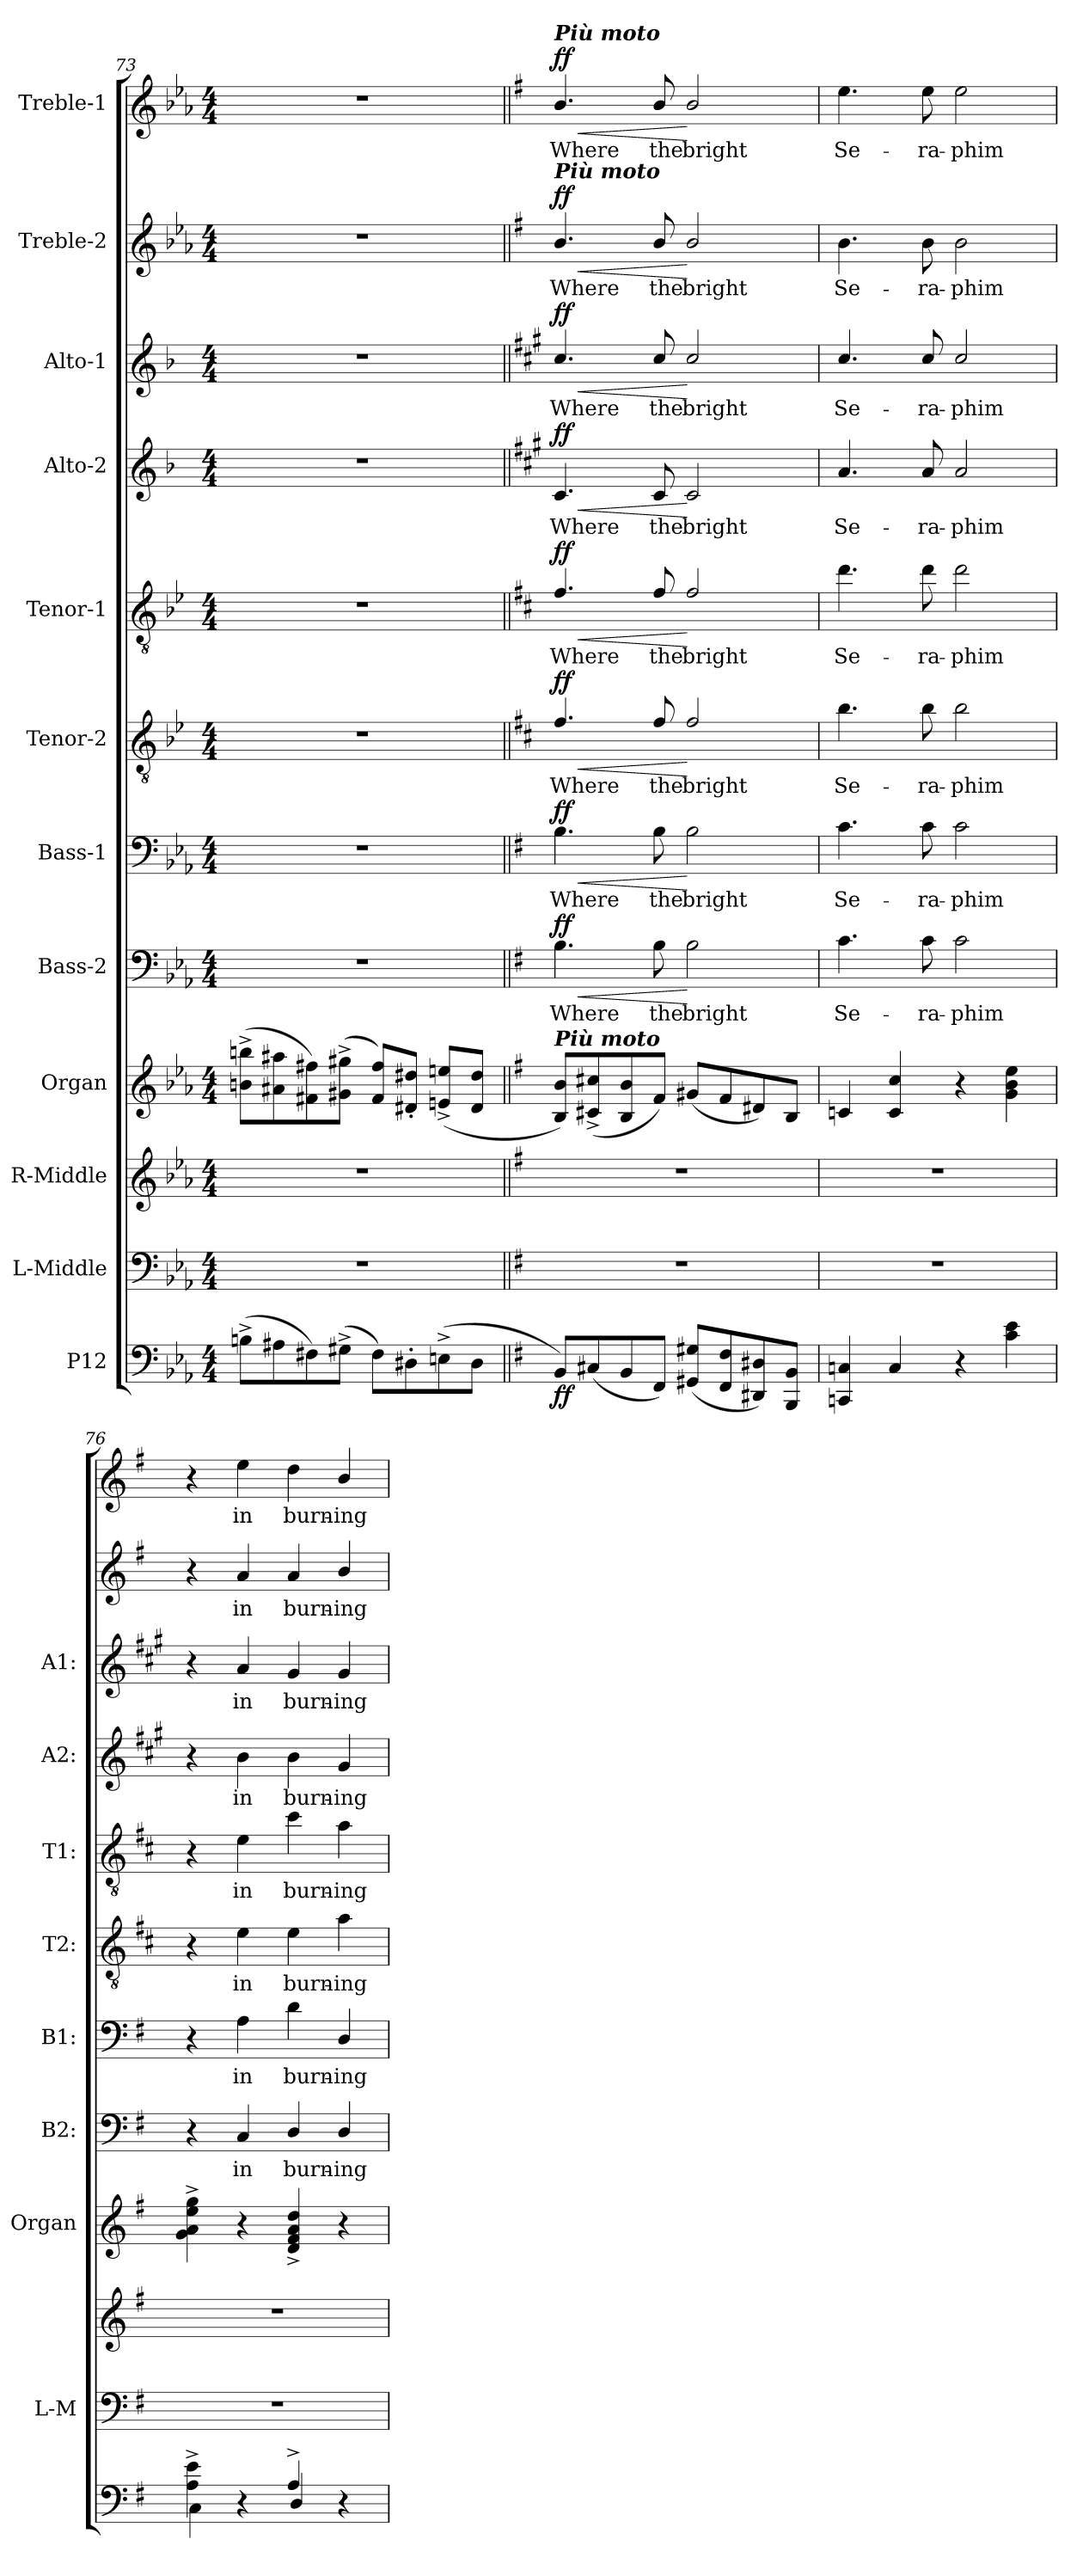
**kern	**dynam	**kern	**kern	**kern	**kern	**text	**dynam	**kern	**text	**dynam	**kern	**text	**dynam	**kern	**text	**dynam	**kern	**text	**dynam	**kern	**text	**dynam	**kern	**text	**dynam	**kern	**text	**dynam
*part12	*part12	*part11	*part10	*part9	*part8	*part8	*part8	*part7	*part7	*part7	*part6	*part6	*part6	*part5	*part5	*part5	*part4	*part4	*part4	*part3	*part3	*part3	*part2	*part2	*part2	*part1	*part1	*part1
*staff12	*staff12	*staff11	*staff10	*staff9	*staff8	*staff8	*staff8	*staff7	*staff7	*staff7	*staff6	*staff6	*staff6	*staff5	*staff5	*staff5	*staff4	*staff4	*staff4	*staff3	*staff3	*staff3	*staff2	*staff2	*staff2	*staff1	*staff1	*staff1
*I"P12	*	*I"L-Middle	*I"R-Middle	*I"Organ	*I"Bass-2	*	*	*I"Bass-1	*	*	*I"Tenor-2	*	*	*I"Tenor-1	*	*	*I"Alto-2	*	*	*I"Alto-1	*	*	*I"Treble-2	*	*	*I"Treble-1	*	*
*	*	*I'L-M	*	*I'Organ	*I'B2:	*	*	*I'B1:	*	*	*I'T2:	*	*	*I'T1:	*	*	*I'A2:	*	*	*I'A1:	*	*	*	*	*	*	*	*
*clefF4	*	*clefF4	*clefG2	*clefG2	*clefF4	*	*	*clefF4	*	*	*clefGv2	*	*	*clefGv2	*	*	*clefG2	*	*	*clefG2	*	*	*clefG2	*	*	*clefG2	*	*
*	*	*	*	*	*	*	*	*	*	*	*ITrd4c7	*	*	*ITrd4c7	*	*	*ITrd1c2	*	*	*ITrd1c2	*	*	*ITrd-7c-12	*	*	*ITrd-7c-12	*	*
*k[b-e-a-]	*	*k[b-e-a-]	*k[b-e-a-]	*k[b-e-a-]	*k[b-e-a-]	*	*	*k[b-e-a-]	*	*	*k[b-e-a-]	*	*	*k[b-e-a-]	*	*	*k[b-e-a-]	*	*	*k[b-e-a-]	*	*	*k[b-e-a-]	*	*	*k[b-e-a-]	*	*
*E-:	*	*E-:	*E-:	*E-:	*E-:	*	*	*E-:	*	*	*E-:	*	*	*E-:	*	*	*E-:	*	*	*E-:	*	*	*E-:	*	*	*E-:	*	*
*M4/4	*	*M4/4	*M4/4	*M4/4	*M4/4	*	*	*M4/4	*	*	*M4/4	*	*	*M4/4	*	*	*M4/4	*	*	*M4/4	*	*	*M4/4	*	*	*M4/4	*	*
=73	=73	=73	=73	=73	=73	=73	=73	=73	=73	=73	=73	=73	=73	=73	=73	=73	=73	=73	=73	=73	=73	=73	=73	=73	=73	=73	=73	=73
(8Bn^i\L	.	1r	1r	(8bni\^ 8bbni^L	1r	.	.	1r	.	.	1r	.	.	1r	.	.	1r	.	.	1r	.	.	1r	.	.	1r	.	.
8A#Xi\	.	.	.	8a#Xi\ 8aa#Xi	.	.	.	.	.	.	.	.	.	.	.	.	.	.	.	.	.	.	.	.	.	.	.	.
8F#Xi\)	.	.	.	8f#Xi\ 8ff#Xi)	.	.	.	.	.	.	.	.	.	.	.	.	.	.	.	.	.	.	.	.	.	.	.	.
(8G#X^i\J	.	.	.	(8g#Xi\^ 8gg#Xi^J	.	.	.	.	.	.	.	.	.	.	.	.	.	.	.	.	.	.	.	.	.	.	.	.
8F#i\L)	.	.	.	8f#i/ 8ff#iL)	.	.	.	.	.	.	.	.	.	.	.	.	.	.	.	.	.	.	.	.	.	.	.	.
8D#X'i\	.	.	.	8d#Xi/' 8dd#Xi'J	.	.	.	.	.	.	.	.	.	.	.	.	.	.	.	.	.	.	.	.	.	.	.	.
(8En^i\	.	.	.	(8eni/^ 8eeni^L	.	.	.	.	.	.	.	.	.	.	.	.	.	.	.	.	.	.	.	.	.	.	.	.
8D#i\J	.	.	.	8d#i/ 8dd#iJ	.	.	.	.	.	.	.	.	.	.	.	.	.	.	.	.	.	.	.	.	.	.	.	.
!!LO:PB:g=z
=74||	=74||	=74||	=74||	=74||	=74||	=74||	=74||	=74||	=74||	=74||	=74||	=74||	=74||	=74||	=74||	=74||	=74||	=74||	=74||	=74||	=74||	=74||	=74||	=74||	=74||	=74||	=74||	=74||
*k[f#]	*	*k[f#]	*k[f#]	*k[f#]	*k[f#]	*	*	*k[f#]	*	*	*k[f#]	*	*	*k[f#]	*	*	*k[f#]	*	*	*k[f#]	*	*	*k[f#]	*	*	*k[f#]	*	*
*G:	*	*G:	*G:	*G:	*G:	*	*	*G:	*	*	*G:	*	*	*G:	*	*	*G:	*	*	*G:	*	*	*G:	*	*	*G:	*	*
!	!	!	!	!	!	!LO:LY:b:color=#000000	!LO:HP:b	!	!	!	!	!	!	!	!	!	!	!	!	!	!	!	!	!	!	!	!	!
!	!	!	!	!	!	!	!	!	!LO:LY:b:color=#000000	!LO:HP:b	!	!	!	!	!	!	!	!	!	!	!	!	!	!	!	!	!	!
!	!	!	!	!	!	!	!	!	!	!	!	!LO:LY:b:color=#000000	!LO:HP:b	!	!	!	!	!	!	!	!	!	!	!	!	!	!	!
!	!	!	!	!	!	!	!	!	!	!	!	!	!	!	!LO:LY:b:color=#000000	!LO:HP:b	!	!	!	!	!	!	!	!	!	!	!	!
!	!	!	!	!	!	!	!	!	!	!	!	!	!	!	!	!	!	!LO:LY:b:color=#000000	!LO:HP:b	!	!	!	!	!	!	!	!	!
!	!	!	!	!	!	!	!	!	!	!	!	!	!	!	!	!	!	!	!	!	!LO:LY:b:color=#000000	!LO:HP:b	!	!	!	!	!	!
!	!	!	!	!	!	!	!	!	!	!	!	!	!	!	!	!	!	!	!	!	!	!	!	!LO:LY:b:color=#000000	!LO:HP:b	!	!	!
!	!	!	!	!	!	!	!	!	!	!	!	!	!	!	!	!	!	!	!	!	!	!	!	!	!	!LO:TX:a:Bi:t=Più moto	!	!
!	!	!	!	!	!	!	!	!	!	!	!	!	!	!	!	!	!	!	!	!	!	!	!LO:TX:a:Bi:t=Più moto	!	!	!	!	!
!	!	!	!	!LO:TX:a:Bi:t=Più moto	!	!	!	!	!	!	!	!	!	!	!	!	!	!	!	!	!	!	!	!	!	!	!	!
!	!	!	!	!	!	!	!	!	!	!	!	!	!	!	!	!	!	!	!	!	!	!	!	!	!	!	!LO:LY:b:color=#000000	!LO:HP:b
8BBi/L)	ff	1r	1r	8Bi/ 8biL)	4.Bi\	Where	< ff	4.Bi\	Where	< ff	4.Bi/	Where	< ff	4.Bi/	Where	< ff	4.Bi/	Where	< ff	4.bi/	Where	< ff	4.bbi/	Where	< ff	4.bbi/	Where	< ff
(8C#Xi/	.	.	.	(8c#Xi/^ 8cc#Xi^	.	.	.	.	.	.	.	.	.	.	.	.	.	.	.	.	.	.	.	.	.	.	.	.
8BBi/	.	.	.	8Bi/ 8bi	.	.	.	.	.	.	.	.	.	.	.	.	.	.	.	.	.	.	.	.	.	.	.	.
!	!	!	!	!	!	!LO:LY:b:color=#000000	!	!	!	!	!	!	!	!	!	!	!	!	!	!	!	!	!	!	!	!	!	!
!	!	!	!	!	!	!	!	!	!LO:LY:b:color=#000000	!	!	!	!	!	!	!	!	!	!	!	!	!	!	!	!	!	!	!
!	!	!	!	!	!	!	!	!	!	!	!	!LO:LY:b:color=#000000	!	!	!	!	!	!	!	!	!	!	!	!	!	!	!	!
!	!	!	!	!	!	!	!	!	!	!	!	!	!	!	!LO:LY:b:color=#000000	!	!	!	!	!	!	!	!	!	!	!	!	!
!	!	!	!	!	!	!	!	!	!	!	!	!	!	!	!	!	!	!LO:LY:b:color=#000000	!	!	!	!	!	!	!	!	!	!
!	!	!	!	!	!	!	!	!	!	!	!	!	!	!	!	!	!	!	!	!	!LO:LY:b:color=#000000	!	!	!	!	!	!	!
!	!	!	!	!	!	!	!	!	!	!	!	!	!	!	!	!	!	!	!	!	!	!	!	!LO:LY:b:color=#000000	!	!	!	!
!	!	!	!	!	!	!	!	!	!	!	!	!	!	!	!	!	!	!	!	!	!	!	!	!	!	!	!LO:LY:b:color=#000000	!
8FF#i/J)	.	.	.	8f#i/J)	8Bi\	the	.	8Bi\	the	.	8Bi/	the	.	8Bi/	the	.	8Bi/	the	.	8bi/	the	.	8bbi/	the	.	8bbi/	the	.
!	!	!	!	!	!	!LO:LY:b:color=#000000	!	!	!	!	!	!	!	!	!	!	!	!	!	!	!	!	!	!	!	!	!	!
!	!	!	!	!	!	!	!	!	!LO:LY:b:color=#000000	!	!	!	!	!	!	!	!	!	!	!	!	!	!	!	!	!	!	!
!	!	!	!	!	!	!	!	!	!	!	!	!LO:LY:b:color=#000000	!	!	!	!	!	!	!	!	!	!	!	!	!	!	!	!
!	!	!	!	!	!	!	!	!	!	!	!	!	!	!	!LO:LY:b:color=#000000	!	!	!	!	!	!	!	!	!	!	!	!	!
!	!	!	!	!	!	!	!	!	!	!	!	!	!	!	!	!	!	!LO:LY:b:color=#000000	!	!	!	!	!	!	!	!	!	!
!	!	!	!	!	!	!	!	!	!	!	!	!	!	!	!	!	!	!	!	!	!LO:LY:b:color=#000000	!	!	!	!	!	!	!
!	!	!	!	!	!	!	!	!	!	!	!	!	!	!	!	!	!	!	!	!	!	!	!	!LO:LY:b:color=#000000	!	!	!	!
!	!	!	!	!	!	!	!	!	!	!	!	!	!	!	!	!	!	!	!	!	!	!	!	!	!	!	!LO:LY:b:color=#000000	!
(8GG#Xi/ 8G#XiL	.	.	.	(8g#Xi/L	2Bi\	bright	[	2Bi\	bright	[	2Bi/	bright	[	2Bi/	bright	[	2Bi/	bright	[	2bi/	bright	[	2bbi/	bright	[	2bbi/	bright	[
8FF#i/ 8F#i	.	.	.	8f#i/	.	.	.	.	.	.	.	.	.	.	.	.	.	.	.	.	.	.	.	.	.	.	.	.
8DD#Xi/ 8D#Xi)	.	.	.	8d#Xi/)	.	.	.	.	.	.	.	.	.	.	.	.	.	.	.	.	.	.	.	.	.	.	.	.
8BBBi/ 8BBiJ	.	.	.	8Bi/J	.	.	.	.	.	.	.	.	.	.	.	.	.	.	.	.	.	.	.	.	.	.	.	.
=75	=75	=75	=75	=75	=75	=75	=75	=75	=75	=75	=75	=75	=75	=75	=75	=75	=75	=75	=75	=75	=75	=75	=75	=75	=75	=75	=75	=75
!	!	!	!	!	!	!LO:LY:b:color=#000000	!	!	!	!	!	!	!	!	!	!	!	!	!	!	!	!	!	!	!	!	!	!
!	!	!	!	!	!	!	!	!	!LO:LY:b:color=#000000	!	!	!	!	!	!	!	!	!	!	!	!	!	!	!	!	!	!	!
!	!	!	!	!	!	!	!	!	!	!	!	!LO:LY:b:color=#000000	!	!	!	!	!	!	!	!	!	!	!	!	!	!	!	!
!	!	!	!	!	!	!	!	!	!	!	!	!	!	!	!LO:LY:b:color=#000000	!	!	!	!	!	!	!	!	!	!	!	!	!
!	!	!	!	!	!	!	!	!	!	!	!	!	!	!	!	!	!	!LO:LY:b:color=#000000	!	!	!	!	!	!	!	!	!	!
!	!	!	!	!	!	!	!	!	!	!	!	!	!	!	!	!	!	!	!	!	!LO:LY:b:color=#000000	!	!	!	!	!	!	!
!	!	!	!	!	!	!	!	!	!	!	!	!	!	!	!	!	!	!	!	!	!	!	!	!LO:LY:b:color=#000000	!	!	!	!
!	!	!	!	!	!	!	!	!	!	!	!	!	!	!	!	!	!	!	!	!	!	!	!	!	!	!	!LO:LY:b:color=#000000	!
4CCni/ 4Cni	.	1r	1r	4cni/	4.ci\	Se-	.	4.ci\	Se-	.	4.ei\	Se-	.	4.gi\	Se-	.	4.gi/	Se-	.	4.bi/	Se-	.	4.bbi\	Se-	.	4.eeei\	Se-	.
4Ci/	.	.	.	4ci/ 4cci	.	.	.	.	.	.	.	.	.	.	.	.	.	.	.	.	.	.	.	.	.	.	.	.
!	!	!	!	!	!	!LO:LY:b:color=#000000	!	!	!	!	!	!	!	!	!	!	!	!	!	!	!	!	!	!	!	!	!	!
!	!	!	!	!	!	!	!	!	!LO:LY:b:color=#000000	!	!	!	!	!	!	!	!	!	!	!	!	!	!	!	!	!	!	!
!	!	!	!	!	!	!	!	!	!	!	!	!LO:LY:b:color=#000000	!	!	!	!	!	!	!	!	!	!	!	!	!	!	!	!
!	!	!	!	!	!	!	!	!	!	!	!	!	!	!	!LO:LY:b:color=#000000	!	!	!	!	!	!	!	!	!	!	!	!	!
!	!	!	!	!	!	!	!	!	!	!	!	!	!	!	!	!	!	!LO:LY:b:color=#000000	!	!	!	!	!	!	!	!	!	!
!	!	!	!	!	!	!	!	!	!	!	!	!	!	!	!	!	!	!	!	!	!LO:LY:b:color=#000000	!	!	!	!	!	!	!
!	!	!	!	!	!	!	!	!	!	!	!	!	!	!	!	!	!	!	!	!	!	!	!	!LO:LY:b:color=#000000	!	!	!	!
!	!	!	!	!	!	!	!	!	!	!	!	!	!	!	!	!	!	!	!	!	!	!	!	!	!	!	!LO:LY:b:color=#000000	!
.	.	.	.	.	8ci\	-ra-	.	8ci\	-ra-	.	8ei\	-ra-	.	8gi\	-ra-	.	8gi/	-ra-	.	8bi/	-ra-	.	8bbi\	-ra-	.	8eeei\	-ra-	.
!	!	!	!	!	!	!LO:LY:b:color=#000000	!	!	!	!	!	!	!	!	!	!	!	!	!	!	!	!	!	!	!	!	!	!
!	!	!	!	!	!	!	!	!	!LO:LY:b:color=#000000	!	!	!	!	!	!	!	!	!	!	!	!	!	!	!	!	!	!	!
!	!	!	!	!	!	!	!	!	!	!	!	!LO:LY:b:color=#000000	!	!	!	!	!	!	!	!	!	!	!	!	!	!	!	!
!	!	!	!	!	!	!	!	!	!	!	!	!	!	!	!LO:LY:b:color=#000000	!	!	!	!	!	!	!	!	!	!	!	!	!
!	!	!	!	!	!	!	!	!	!	!	!	!	!	!	!	!	!	!LO:LY:b:color=#000000	!	!	!	!	!	!	!	!	!	!
!	!	!	!	!	!	!	!	!	!	!	!	!	!	!	!	!	!	!	!	!	!LO:LY:b:color=#000000	!	!	!	!	!	!	!
!	!	!	!	!	!	!	!	!	!	!	!	!	!	!	!	!	!	!	!	!	!	!	!	!LO:LY:b:color=#000000	!	!	!	!
!	!	!	!	!	!	!	!	!	!	!	!	!	!	!	!	!	!	!	!	!	!	!	!	!	!	!	!LO:LY:b:color=#000000	!
4r	.	.	.	4r	2ci\	-phim	.	2ci\	-phim	.	2ei\	-phim	.	2gi\	-phim	.	2gi/	-phim	.	2bi/	-phim	.	2bbi\	-phim	.	2eeei\	-phim	.
4ci\ 4ei	.	.	.	4gi\ 4bi 4eei	.	.	.	.	.	.	.	.	.	.	.	.	.	.	.	.	.	.	.	.	.	.	.	.
=76	=76	=76	=76	=76	=76	=76	=76	=76	=76	=76	=76	=76	=76	=76	=76	=76	=76	=76	=76	=76	=76	=76	=76	=76	=76	=76	=76	=76
*^	*	*	*	*	*	*	*	*	*	*	*	*	*	*	*	*	*	*	*	*	*	*	*	*	*	*	*	*
4Ai\^ 4ei^	4Ci\	.	1r	1r	4gi\^ 4ai^ 4eei^ 4ggi^	4r	.	.	4r	.	.	4r	.	.	4r	.	.	4r	.	.	4r	.	.	4r	.	.	4r	.	.
!	!	!	!	!	!	!	!LO:LY:b:color=#000000	!	!	!	!	!	!	!	!	!	!	!	!	!	!	!	!	!	!	!	!	!	!
!	!	!	!	!	!	!	!	!	!	!LO:LY:b:color=#000000	!	!	!	!	!	!	!	!	!	!	!	!	!	!	!	!	!	!	!
!	!	!	!	!	!	!	!	!	!	!	!	!	!LO:LY:b:color=#000000	!	!	!	!	!	!	!	!	!	!	!	!	!	!	!	!
!	!	!	!	!	!	!	!	!	!	!	!	!	!	!	!	!LO:LY:b:color=#000000	!	!	!	!	!	!	!	!	!	!	!	!	!
!	!	!	!	!	!	!	!	!	!	!	!	!	!	!	!	!	!	!	!LO:LY:b:color=#000000	!	!	!	!	!	!	!	!	!	!
!	!	!	!	!	!	!	!	!	!	!	!	!	!	!	!	!	!	!	!	!	!	!LO:LY:b:color=#000000	!	!	!	!	!	!	!
!	!	!	!	!	!	!	!	!	!	!	!	!	!	!	!	!	!	!	!	!	!	!	!	!	!LO:LY:b:color=#000000	!	!	!	!
!	!	!	!	!	!	!	!	!	!	!	!	!	!	!	!	!	!	!	!	!	!	!	!	!	!	!	!	!LO:LY:b:color=#000000	!
4r	4ryy	.	.	.	4r	4Ci/	in	.	4Ai\	in	.	4Ai\	in	.	4Ai\	in	.	4ai\	in	.	4gi/	in	.	4aai/	in	.	4eeei\	in	.
!	!	!	!	!	!	!	!LO:LY:b:color=#000000	!	!	!	!	!	!	!	!	!	!	!	!	!	!	!	!	!	!	!	!	!	!
!	!	!	!	!	!	!	!	!	!	!LO:LY:b:color=#000000	!	!	!	!	!	!	!	!	!	!	!	!	!	!	!	!	!	!	!
!	!	!	!	!	!	!	!	!	!	!	!	!	!LO:LY:b:color=#000000	!	!	!	!	!	!	!	!	!	!	!	!	!	!	!	!
!	!	!	!	!	!	!	!	!	!	!	!	!	!	!	!	!LO:LY:b:color=#000000	!	!	!	!	!	!	!	!	!	!	!	!	!
!	!	!	!	!	!	!	!	!	!	!	!	!	!	!	!	!	!	!	!LO:LY:b:color=#000000	!	!	!	!	!	!	!	!	!	!
!	!	!	!	!	!	!	!	!	!	!	!	!	!	!	!	!	!	!	!	!	!	!LO:LY:b:color=#000000	!	!	!	!	!	!	!
!	!	!	!	!	!	!	!	!	!	!	!	!	!	!	!	!	!	!	!	!	!	!	!	!	!LO:LY:b:color=#000000	!	!	!	!
!	!	!	!	!	!	!	!	!	!	!	!	!	!	!	!	!	!	!	!	!	!	!	!	!	!	!	!	!LO:LY:b:color=#000000	!
4A^i/	4Di/	.	.	.	4di/^ 4f#i^ 4ai^ 4ddi^	4Di/	burn-	.	4di\	burn-	.	4Ai\	burn-	.	4f#i\	burn-	.	4ai\	burn-	.	4f#i/	burn-	.	4aai/	burn-	.	4dddi\	burn-	.
!	!	!	!	!	!	!	!LO:LY:b:color=#000000	!	!	!	!	!	!	!	!	!	!	!	!	!	!	!	!	!	!	!	!	!	!
!	!	!	!	!	!	!	!	!	!	!LO:LY:b:color=#000000	!	!	!	!	!	!	!	!	!	!	!	!	!	!	!	!	!	!	!
!	!	!	!	!	!	!	!	!	!	!	!	!	!LO:LY:b:color=#000000	!	!	!	!	!	!	!	!	!	!	!	!	!	!	!	!
!	!	!	!	!	!	!	!	!	!	!	!	!	!	!	!	!LO:LY:b:color=#000000	!	!	!	!	!	!	!	!	!	!	!	!	!
!	!	!	!	!	!	!	!	!	!	!	!	!	!	!	!	!	!	!	!LO:LY:b:color=#000000	!	!	!	!	!	!	!	!	!	!
!	!	!	!	!	!	!	!	!	!	!	!	!	!	!	!	!	!	!	!	!	!	!LO:LY:b:color=#000000	!	!	!	!	!	!	!
!	!	!	!	!	!	!	!	!	!	!	!	!	!	!	!	!	!	!	!	!	!	!	!	!	!LO:LY:b:color=#000000	!	!	!	!
!	!	!	!	!	!	!	!	!	!	!	!	!	!	!	!	!	!	!	!	!	!	!	!	!	!	!	!	!LO:LY:b:color=#000000	!
4r	4ryy	.	.	.	4r	4Di/	-ing	.	4Di/	-ing	.	4di\	-ing	.	4di\	-ing	.	4f#i/	-ing	.	4f#i/	-ing	.	4bbi/	-ing	.	4bbi/	-ing	.
*v	*v	*	*	*	*	*	*	*	*	*	*	*	*	*	*	*	*	*	*	*	*	*	*	*	*	*	*	*	*
=	=	=	=	=	=	=	=	=	=	=	=	=	=	=	=	=	=	=	=	=	=	=	=	=	=	=	=	=
*-	*-	*-	*-	*-	*-	*-	*-	*-	*-	*-	*-	*-	*-	*-	*-	*-	*-	*-	*-	*-	*-	*-	*-	*-	*-	*-	*-	*-
